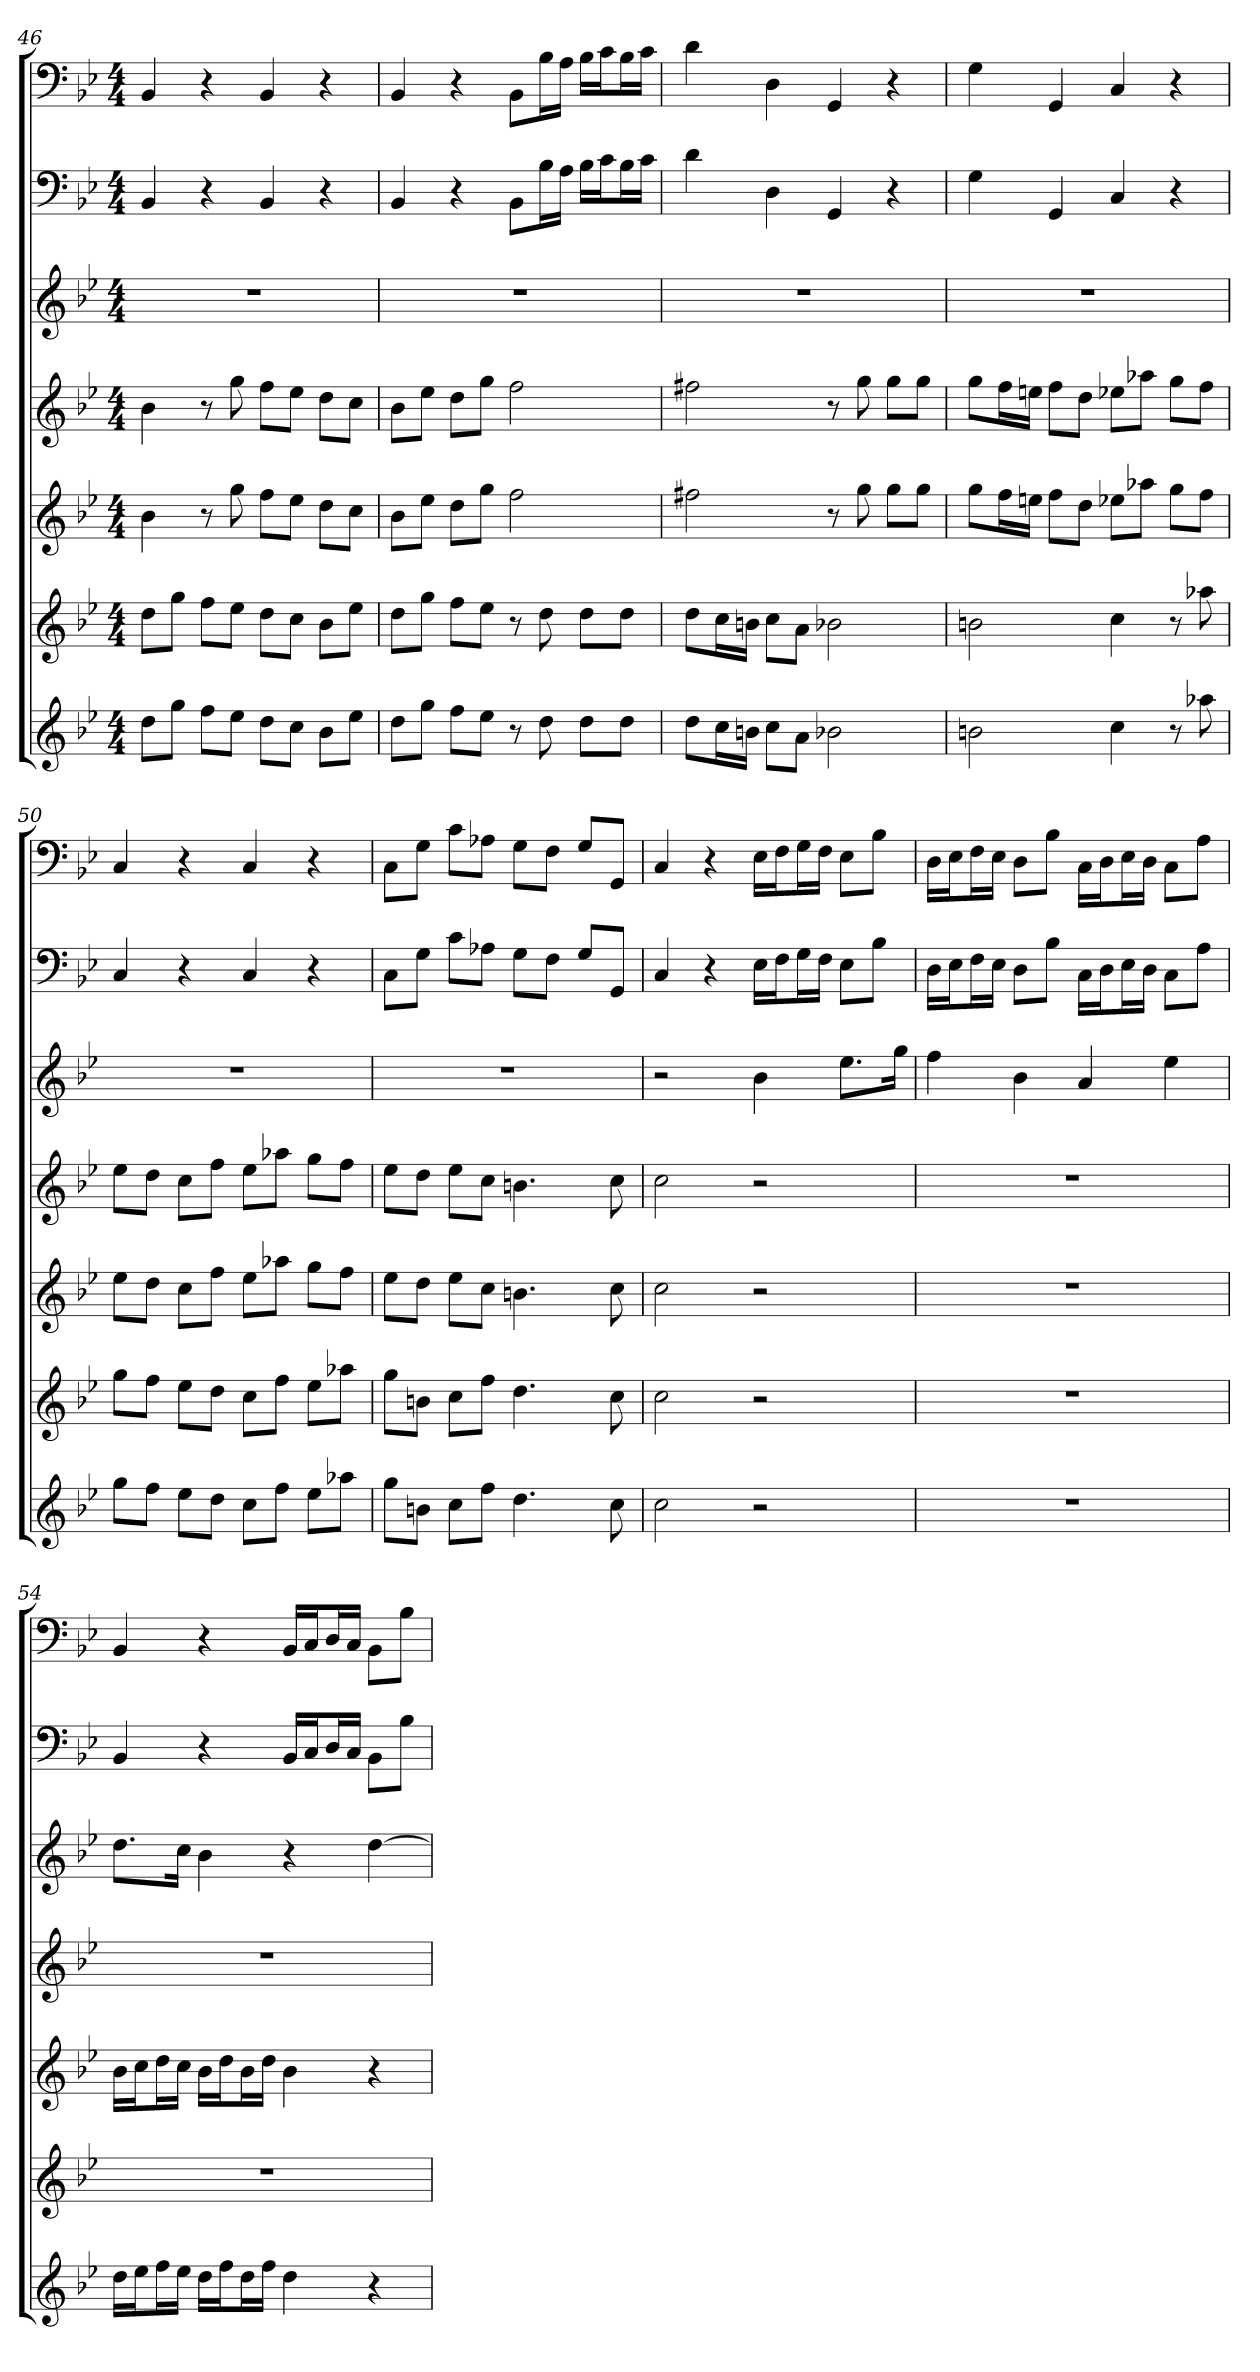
**kern	**kern	**kern	**kern	**kern	**kern	**kern
*part7	*part6	*part5	*part4	*part3	*part2	*part1
*staff7	*staff6	*staff5	*staff4	*staff3	*staff2	*staff1
*k[b-e-]	*k[b-e-]	*k[b-e-]	*k[b-e-]	*k[b-e-]	*k[b-e-]	*k[b-e-]
*g:	*g:	*g:	*g:	*g:	*g:	*g:
*M4/4	*M4/4	*M4/4	*M4/4	*M4/4	*M4/4	*M4/4
=46	=46	=46	=46	=46	=46	=46
8ddL	8ddL	4b-	4b-	1r	4BB-	4BB-
8ggJ	8ggJ	.	.	.	.	.
8ffL	8ffL	8r	8r	.	4r	4r
8ee-J	8ee-J	8gg	8gg	.	.	.
8ddL	8ddL	8ffL	8ffL	.	4BB-	4BB-
8ccJ	8ccJ	8ee-J	8ee-J	.	.	.
8b-L	8b-L	8ddL	8ddL	.	4r	4r
8ee-J	8ee-J	8ccJ	8ccJ	.	.	.
=47	=47	=47	=47	=47	=47	=47
8ddL	8ddL	8b-L	8b-L	1r	4BB-	4BB-
8ggJ	8ggJ	8ee-J	8ee-J	.	.	.
8ffL	8ffL	8ddL	8ddL	.	4r	4r
8ee-J	8ee-J	8ggJ	8ggJ	.	.	.
8r	8r	2ff	2ff	.	8BB-L	8BB-L
8dd	8dd	.	.	.	16B-L	16B-L
.	.	.	.	.	16AJJ	16AJJ
8ddL	8ddL	.	.	.	16B-LL	16B-LL
.	.	.	.	.	16cJ	16cJ
8ddJ	8ddJ	.	.	.	16B-L	16B-L
.	.	.	.	.	16cJJ	16cJJ
=48	=48	=48	=48	=48	=48	=48
8ddL	8ddL	2ff#X	2ff#X	1r	4d	4d
16ccL	16ccL	.	.	.	.	.
16bnJJ	16bnJJ	.	.	.	.	.
8ccL	8ccL	.	.	.	4D	4D
8aJ	8aJ	.	.	.	.	.
2b-X	2b-X	8r	8r	.	4GG	4GG
.	.	8gg	8gg	.	.	.
.	.	8ggL	8ggL	.	4r	4r
.	.	8ggJ	8ggJ	.	.	.
=49	=49	=49	=49	=49	=49	=49
2bn	2bn	8ggL	8ggL	1r	4G	4G
.	.	16ffL	16ffL	.	.	.
.	.	16eenJJ	16eenJJ	.	.	.
.	.	8ffL	8ffL	.	4GG	4GG
.	.	8ddJ	8ddJ	.	.	.
4cc	4cc	8ee-XL	8ee-XL	.	4C	4C
.	.	8aa-XJ	8aa-XJ	.	.	.
8r	8r	8ggL	8ggL	.	4r	4r
8aa-X	8aa-X	8ffJ	8ffJ	.	.	.
=50	=50	=50	=50	=50	=50	=50
8ggL	8ggL	8ee-L	8ee-L	1r	4C	4C
8ffJ	8ffJ	8ddJ	8ddJ	.	.	.
8ee-L	8ee-L	8ccL	8ccL	.	4r	4r
8ddJ	8ddJ	8ffJ	8ffJ	.	.	.
8ccL	8ccL	8ee-L	8ee-L	.	4C	4C
8ffJ	8ffJ	8aa-XJ	8aa-XJ	.	.	.
8ee-L	8ee-L	8ggL	8ggL	.	4r	4r
8aa-XJ	8aa-XJ	8ffJ	8ffJ	.	.	.
=51	=51	=51	=51	=51	=51	=51
8ggL	8ggL	8ee-L	8ee-L	1r	8CL	8CL
8bnJ	8bnJ	8ddJ	8ddJ	.	8GJ	8GJ
8ccL	8ccL	8ee-L	8ee-L	.	8cL	8cL
8ffJ	8ffJ	8ccJ	8ccJ	.	8A-XJ	8A-XJ
4.dd	4.dd	4.bn	4.bn	.	8GL	8GL
.	.	.	.	.	8FJ	8FJ
.	.	.	.	.	8GL	8GL
8cc	8cc	8cc	8cc	.	8GGJ	8GGJ
=52	=52	=52	=52	=52	=52	=52
2cc	2cc	2cc	2cc	2r	4C	4C
.	.	.	.	.	4r	4r
2r	2r	2r	2r	4b-	16E-LL	16E-LL
.	.	.	.	.	16FJ	16FJ
.	.	.	.	.	16GL	16GL
.	.	.	.	.	16FJJ	16FJJ
.	.	.	.	8.ee-L	8E-L	8E-L
.	.	.	.	.	8B-J	8B-J
.	.	.	.	16ggJk	.	.
=53	=53	=53	=53	=53	=53	=53
1r	1r	1r	1r	4ff	16DLL	16DLL
.	.	.	.	.	16E-J	16E-J
.	.	.	.	.	16FL	16FL
.	.	.	.	.	16E-JJ	16E-JJ
.	.	.	.	4b-	8DL	8DL
.	.	.	.	.	8B-J	8B-J
.	.	.	.	4a	16CLL	16CLL
.	.	.	.	.	16DJ	16DJ
.	.	.	.	.	16E-L	16E-L
.	.	.	.	.	16DJJ	16DJJ
.	.	.	.	4ee-	8CL	8CL
.	.	.	.	.	8AJ	8AJ
=54	=54	=54	=54	=54	=54	=54
16ddLL	1r	16b-LL	1r	8.ddL	4BB-	4BB-
16ee-J	.	16ccJ	.	.	.	.
16ffL	.	16ddL	.	.	.	.
16ee-JJ	.	16ccJJ	.	16ccJk	.	.
16ddLL	.	16b-LL	.	4b-	4r	4r
16ffJ	.	16ddJ	.	.	.	.
16ddL	.	16b-L	.	.	.	.
16ffJJ	.	16ddJJ	.	.	.	.
4dd	.	4b-	.	4r	16BB-LL	16BB-LL
.	.	.	.	.	16CJ	16CJ
.	.	.	.	.	16DL	16DL
.	.	.	.	.	16CJJ	16CJJ
4r	.	4r	.	[4dd	8BB-L	8BB-L
.	.	.	.	.	8B-J	8B-J
=	=	=	=	=	=	=
*-	*-	*-	*-	*-	*-	*-
